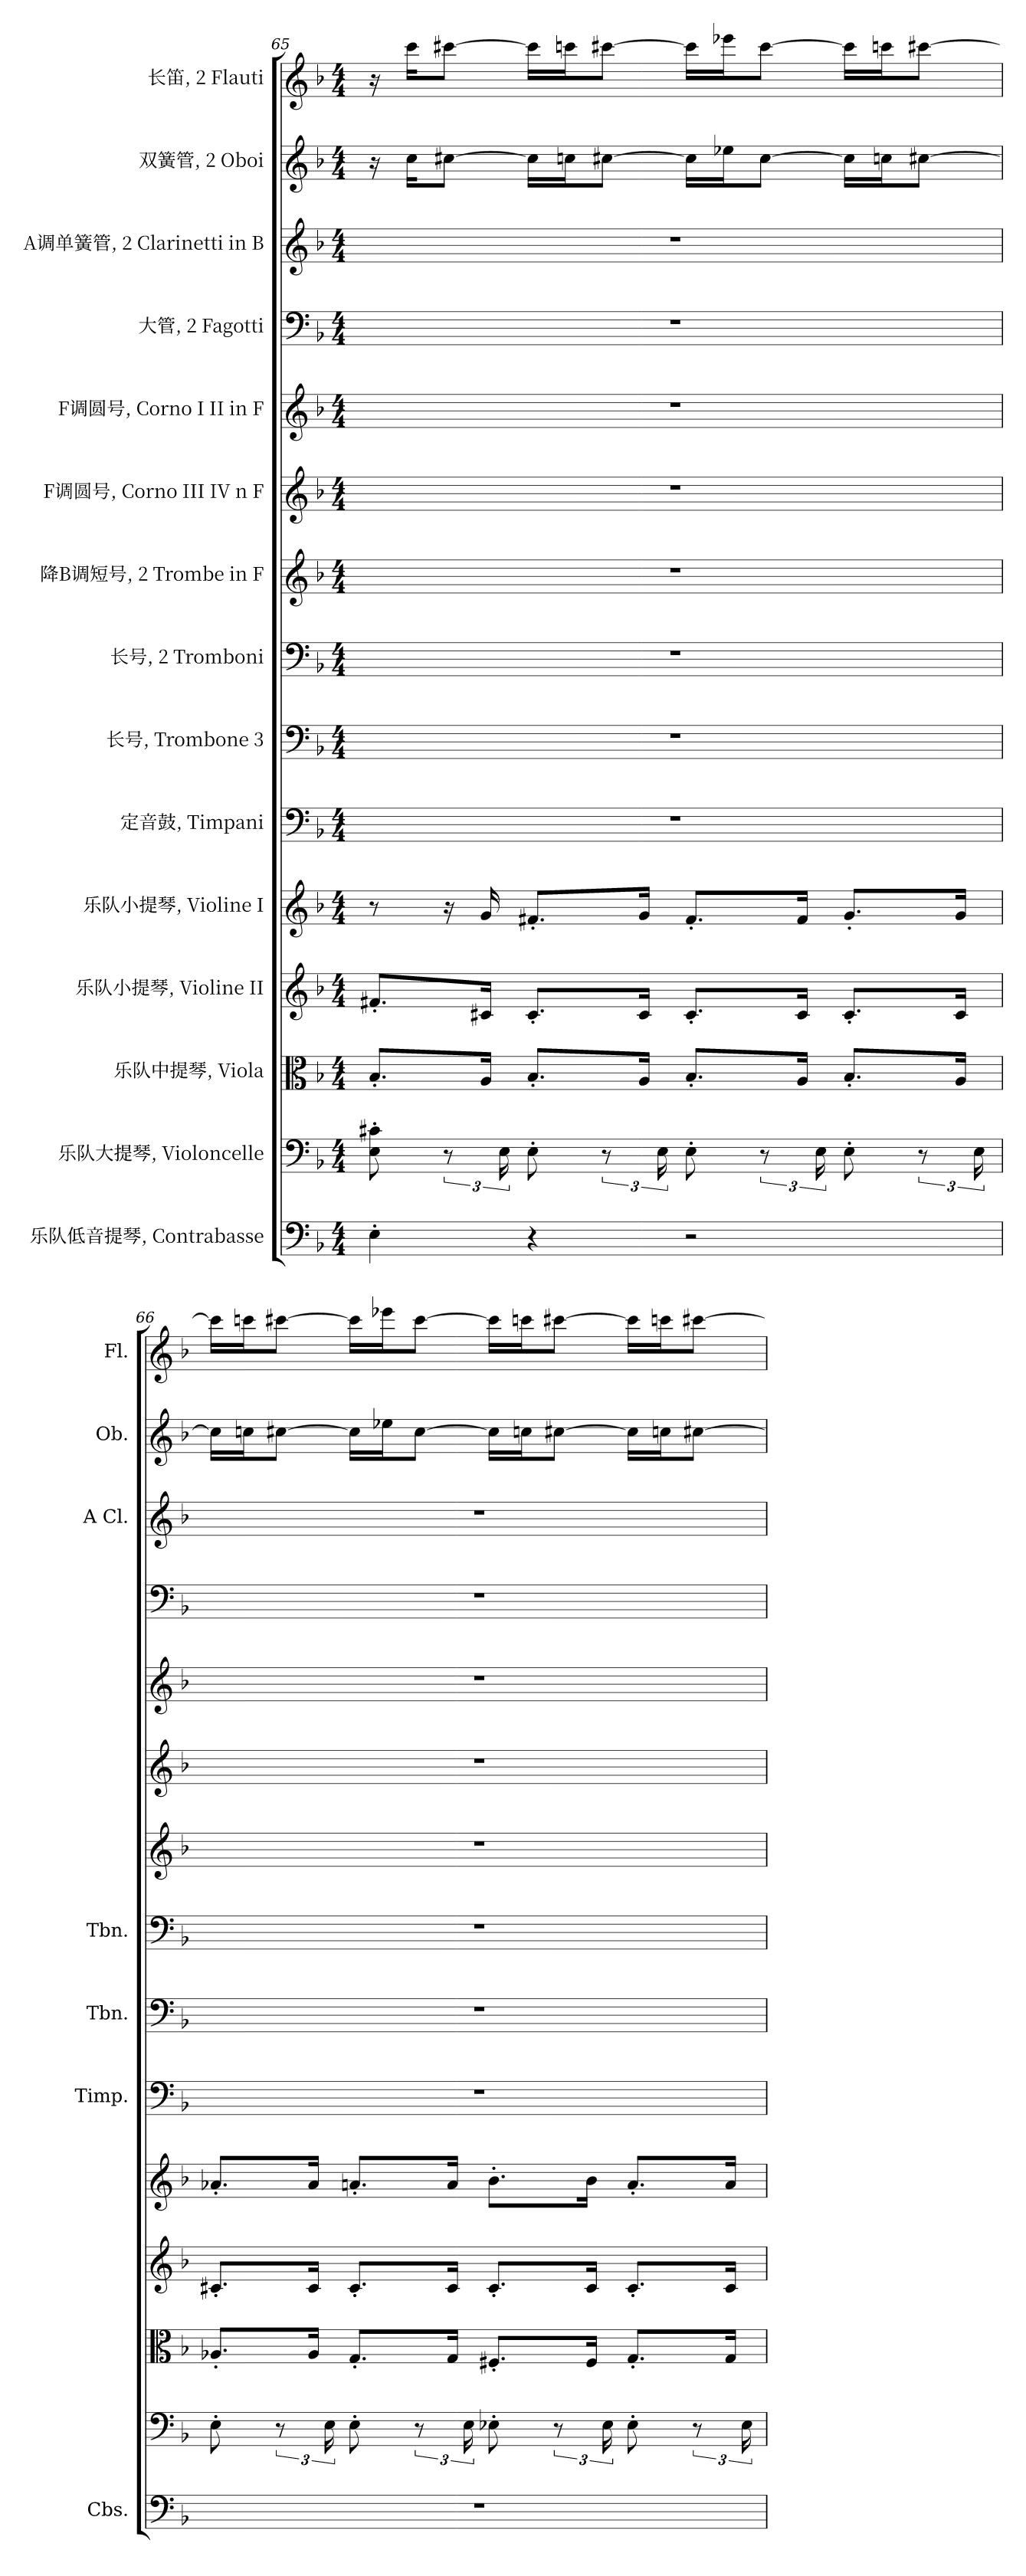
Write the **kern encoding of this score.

**kern	**kern	**kern	**kern	**kern	**kern	**kern	**kern	**kern	**kern	**kern	**kern	**kern	**kern	**kern
*part15	*part14	*part13	*part12	*part11	*part10	*part9	*part8	*part7	*part6	*part5	*part4	*part3	*part2	*part1
*staff15	*staff14	*staff13	*staff12	*staff11	*staff10	*staff9	*staff8	*staff7	*staff6	*staff5	*staff4	*staff3	*staff2	*staff1
*I"乐队低音提琴, Contrabasse	*I"乐队大提琴, Violoncelle	*I"乐队中提琴, Viola	*I"乐队小提琴, Violine II	*I"乐队小提琴, Violine I	*I"定音鼓, Timpani	*I"长号, Trombone 3	*I"长号, 2 Tromboni	*I"降B调短号, 2 Trombe in F	*I"F调圆号, Corno III IV n F	*I"F调圆号, Corno I II in F	*I"大管, 2 Fagotti	*I"A调单簧管, 2 Clarinetti in B	*I"双簧管, 2 Oboi	*I"长笛, 2 Flauti
*I'Cbs.	*	*	*	*	*I'Timp.	*I'Tbn.	*I'Tbn.	*	*	*	*	*I'A Cl.	*I'Ob.	*I'Fl.
!!LO:PB:g=z
*clefF4	*clefF4	*clefC3	*clefG2	*clefG2	*clefF4	*clefF4	*clefF4	*clefG2	*clefG2	*clefG2	*clefF4	*clefG2	*clefG2	*clefG2
*ITrd7c12	*	*	*	*	*	*	*	*ITrd1c2	*ITrd4c7	*ITrd4c7	*	*ITrd2c3	*	*
*k[b-]	*k[b-]	*k[b-]	*k[b-]	*k[b-]	*k[b-]	*k[b-]	*k[b-]	*k[b-e-a-]	*k[b-e-]	*k[b-e-]	*k[b-]	*k[f#c#]	*k[b-]	*k[b-]
*M4/4	*M4/4	*M4/4	*M4/4	*M4/4	*M4/4	*M4/4	*M4/4	*M4/4	*M4/4	*M4/4	*M4/4	*M4/4	*M4/4	*M4/4
*MM48	*MM48	*MM48	*MM48	*MM48	*MM48	*MM48	*MM48	*MM48	*MM48	*MM48	*MM48	*MM48	*MM48	*MM48
=65	=65	=65	=65	=65	=65	=65	=65	=65	=65	=65	=65	=65	=65	=65
4EE'\	8E\' 8c#X\'	8.B-'/L	8.f#X'/L	8r	1r	1r	1r	1r	1r	1r	1r	1r	16r	16r
.	.	.	.	.	.	.	.	.	.	.	.	.	16cc\KL	16ccc\KL
*	*	*	*	*	*	*	*	*	*	*	*	*	*	*MM50
.	12r	.	.	16r	.	.	.	.	.	.	.	.	[8cc#X\J	[8ccc#X\J
.	.	16A/Jk	16c#X/Jk	16g/	.	.	.	.	.	.	.	.	.	.
.	24E\	.	.	.	.	.	.	.	.	.	.	.	.	.
4r	8E'\	8.B-'/L	8.c#'/L	8.f#X'/L	.	.	.	.	.	.	.	.	16cc#\LL]	16ccc#\LL]
.	.	.	.	.	.	.	.	.	.	.	.	.	16ccn\J	16cccn\J
.	12r	.	.	.	.	.	.	.	.	.	.	.	[8cc#X\J	[8ccc#X\J
.	.	16A/Jk	16c#/Jk	16g/Jk	.	.	.	.	.	.	.	.	.	.
.	24E\	.	.	.	.	.	.	.	.	.	.	.	.	.
2r	8E'\	8.B-'/L	8.c#'/L	8.f#'/L	.	.	.	.	.	.	.	.	16cc#\LL]	16ccc#\LL]
.	.	.	.	.	.	.	.	.	.	.	.	.	16ee-X\J	16eee-X\J
.	12r	.	.	.	.	.	.	.	.	.	.	.	[8cc#\J	[8ccc#\J
.	.	16A/Jk	16c#/Jk	16f#/Jk	.	.	.	.	.	.	.	.	.	.
.	24E\	.	.	.	.	.	.	.	.	.	.	.	.	.
.	8E'\	8.B-'/L	8.c#'/L	8.g'/L	.	.	.	.	.	.	.	.	16cc#\LL]	16ccc#\LL]
.	.	.	.	.	.	.	.	.	.	.	.	.	16ccn\J	16cccn\J
.	12r	.	.	.	.	.	.	.	.	.	.	.	[8cc#X\J	[8ccc#X\J
.	.	16A/Jk	16c#/Jk	16g/Jk	.	.	.	.	.	.	.	.	.	.
.	24E\	.	.	.	.	.	.	.	.	.	.	.	.	.
!!LO:PB:g=z
=66	=66	=66	=66	=66	=66	=66	=66	=66	=66	=66	=66	=66	=66	=66
1r	8E'\	8.A-X'/L	8.c#X'/L	8.a-X'/L	1r	1r	1r	1r	1r	1r	1r	1r	16cc#\LL]	16ccc#\LL]
.	.	.	.	.	.	.	.	.	.	.	.	.	16ccn\J	16cccn\J
.	12r	.	.	.	.	.	.	.	.	.	.	.	[8cc#X\J	[8ccc#X\J
.	.	16A-/Jk	16c#/Jk	16a-/Jk	.	.	.	.	.	.	.	.	.	.
.	24E\	.	.	.	.	.	.	.	.	.	.	.	.	.
.	8E'\	8.G'/L	8.c#'/L	8.an'/L	.	.	.	.	.	.	.	.	16cc#\LL]	16ccc#\LL]
.	.	.	.	.	.	.	.	.	.	.	.	.	16ee-X\J	16eee-X\J
.	12r	.	.	.	.	.	.	.	.	.	.	.	[8cc#\J	[8ccc#\J
.	.	16G/Jk	16c#/Jk	16a/Jk	.	.	.	.	.	.	.	.	.	.
.	24E\	.	.	.	.	.	.	.	.	.	.	.	.	.
.	8E-X'\	8.F#X'/L	8.c#'/L	8.b-'\L	.	.	.	.	.	.	.	.	16cc#\LL]	16ccc#\LL]
.	.	.	.	.	.	.	.	.	.	.	.	.	16ccn\J	16cccn\J
.	12r	.	.	.	.	.	.	.	.	.	.	.	[8cc#X\J	[8ccc#X\J
.	.	16F#/Jk	16c#/Jk	16b-\Jk	.	.	.	.	.	.	.	.	.	.
.	24E-\	.	.	.	.	.	.	.	.	.	.	.	.	.
.	8E-'\	8.G'/L	8.c#'/L	8.a'/L	.	.	.	.	.	.	.	.	16cc#\LL]	16ccc#\LL]
.	.	.	.	.	.	.	.	.	.	.	.	.	16ccn\J	16cccn\J
.	12r	.	.	.	.	.	.	.	.	.	.	.	[8cc#X\J	[8ccc#X\J
.	.	16G/Jk	16c#/Jk	16a/Jk	.	.	.	.	.	.	.	.	.	.
.	24E-\	.	.	.	.	.	.	.	.	.	.	.	.	.
=	=	=	=	=	=	=	=	=	=	=	=	=	=	=
*-	*-	*-	*-	*-	*-	*-	*-	*-	*-	*-	*-	*-	*-	*-
